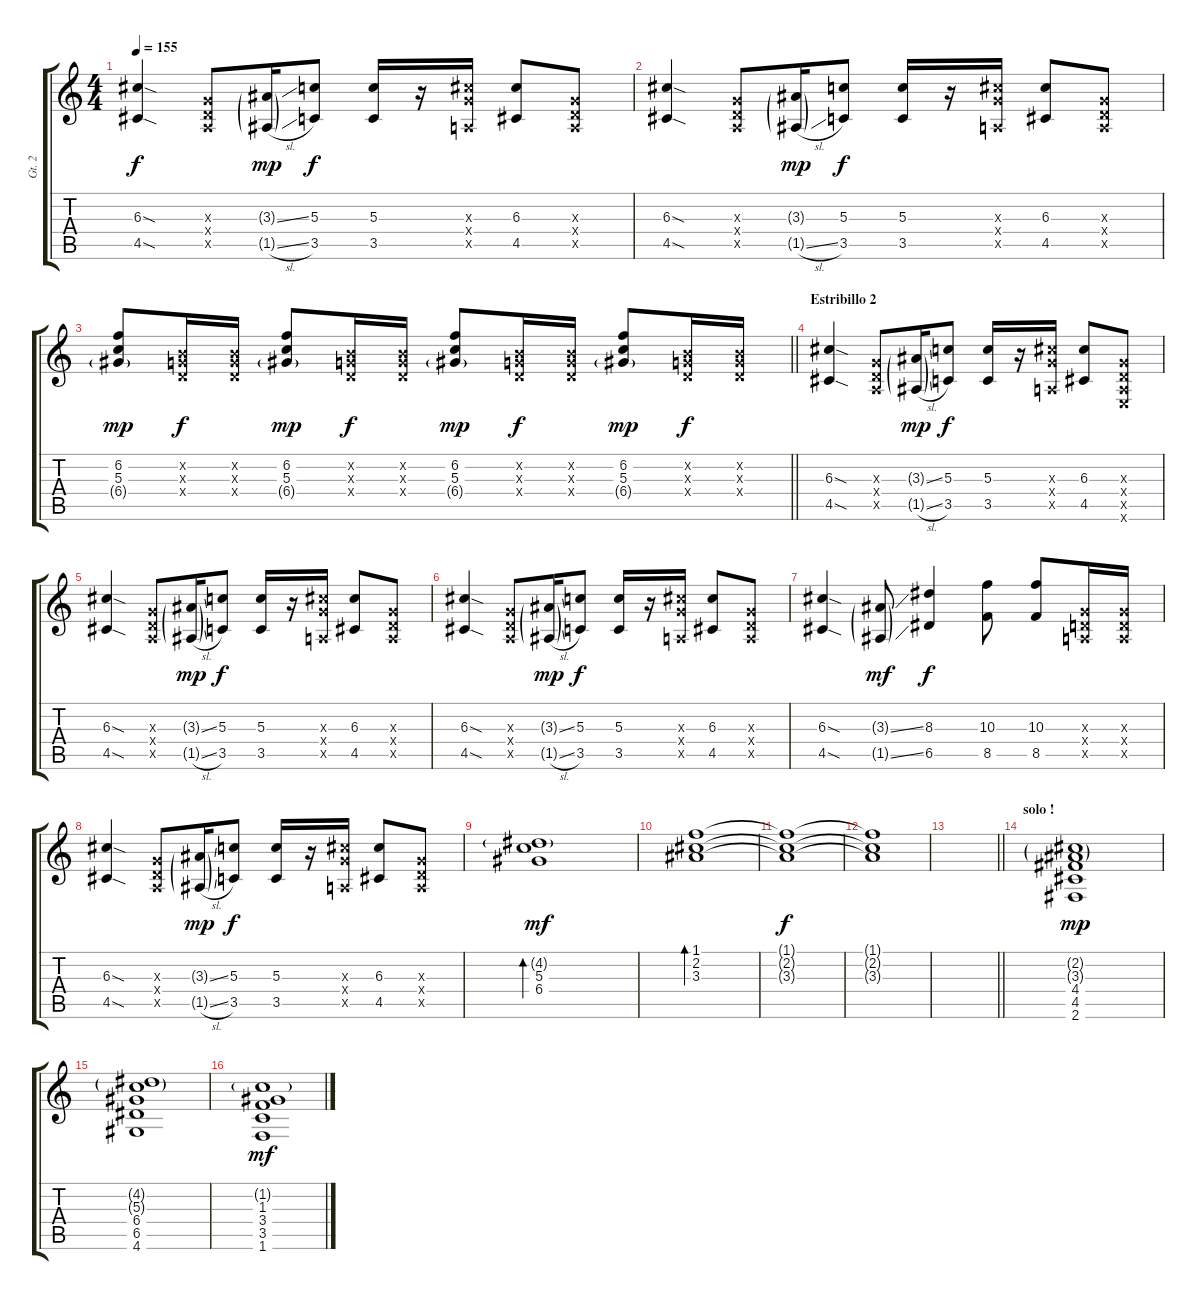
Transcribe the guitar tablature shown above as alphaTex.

\track ("Gt. 2" "Gt. 2") {instrument overdrivenguitar}
\staff {score tabs}
\tuning (E4 B3 G3 D3 A2 E2) {hide}
\ts (4 4)
\tempo 155
\clef g2
\ks c
(6.3{sod} 4.5{sod}).4{dy f} (0.3{x} 0.4{x} 0.5{x}).8 (3.3{ss g} 1.5{sl g}).16{dy mp} (5.3 3.5).8{dy f} (5.3 3.5).16 r.16 (0.3{x} 11.4{x} 0.5{x}).16 (6.3 4.5).8 (0.3{x} 0.4{x} 0.5{x}).8 |
(6.3{sod} 4.5{sod}).4 (0.3{x} 0.4{x} 0.5{x}).8 (3.3{g} 1.5{sl g}).16{dy mp} (5.3 3.5).8{dy f} (5.3 3.5).16 r.16 (0.3{x} 11.4{x} 0.5{x}).16 (6.3 4.5).8 (0.3{x} 0.4{x} 0.5{x}).8 |
\barLineRight lightlight
(6.2 5.3 6.4{g}).8{dy mp} (0.2{x} 0.3{x} 0.4{x}).16{dy f} (0.2{x} 0.3{x} 0.4{x}).16 (6.2 5.3 6.4{g}).8{dy mp} (0.2{x} 0.3{x} 0.4{x}).16{dy f} (0.2{x} 0.3{x} 0.4{x}).16 (6.2 5.3 6.4{g}).8{dy mp} (0.2{x} 0.3{x} 0.4{x}).16{dy f} (0.2{x} 0.3{x} 0.4{x}).16 (6.2 5.3 6.4{g}).8{dy mp} (0.2{x} 0.3{x} 0.4{x}).16{dy f} (0.2{x} 0.3{x} 0.4{x}).16 |
\section ("" "Estribillo 2")
(6.3{sod} 4.5{sod}).4 (0.3{x} 0.4{x} 0.5{x}).8 (3.3{ss g} 1.5{sl g}).16{dy mp} (5.3 3.5).8{dy f} (5.3 3.5).16 r.16 (0.3{x} 11.4{x} 0.5{x}).16 (6.3 4.5).8 (0.3{x} 0.4{x} 0.5{x} 0.6{x}).8 |
(6.3{sod} 4.5{sod}).4 (0.3{x} 0.4{x} 0.5{x}).8 (3.3{ss g} 1.5{sl g}).16{dy mp} (5.3 3.5).8{dy f} (5.3 3.5).16 r.16 (0.3{x} 11.4{x} 0.5{x}).16 (6.3 4.5).8 (0.3{x} 0.4{x} 0.5{x}).8 |
(6.3{sod} 4.5{sod}).4 (0.3{x} 0.4{x} 0.5{x}).8 (3.3{ss g} 1.5{sl g}).16{dy mp} (5.3 3.5).8{dy f} (5.3 3.5).16 r.16 (0.3{x} 11.4{x} 0.5{x}).16 (6.3 4.5).8 (0.3{x} 0.4{x} 0.5{x}).8 |
(6.3{sod} 4.5{sod}).4 (3.3{ss g} 1.5{ss g}).8{dy mf} (8.3 6.5).4{dy f} (10.3 8.5).8 (10.3 8.5).8 (0.3{x} 0.4{x} 0.5{x}).16 (0.3{x} 0.4{x} 0.5{x}).16 |
(6.3{sod} 4.5{sod}).4 (0.3{x} 0.4{x} 0.5{x}).8 (3.3{ss g} 1.5{sl g}).16{dy mp} (5.3 3.5).8{dy f} (5.3 3.5).16 r.16 (0.3{x} 11.4{x} 0.5{x}).16 (6.3 4.5).8 (0.3{x} 0.4{x} 0.5{x}).8 |
(4.2{g} 5.3 6.4).1{bd 120 dy mf volume 7} |
(1.1 2.2 3.3).1{bd 120} |
(1.1{t} 2.2{t} 3.3{t}).1{dy f volume 2} |
(1.1{t} 2.2{t} 3.3{t}).1 |
\barLineRight lightlight
|
\section ("" "solo !")
(2.2{g} 3.3{g} 4.4 4.5 2.6).1{dy mp volume 5 instrument overdrivenguitar} |
(4.2{g} 5.3{g} 6.4 6.5 4.6).1 |
(1.2{g} 1.3 3.4 3.5 1.6).1{dy mf}
